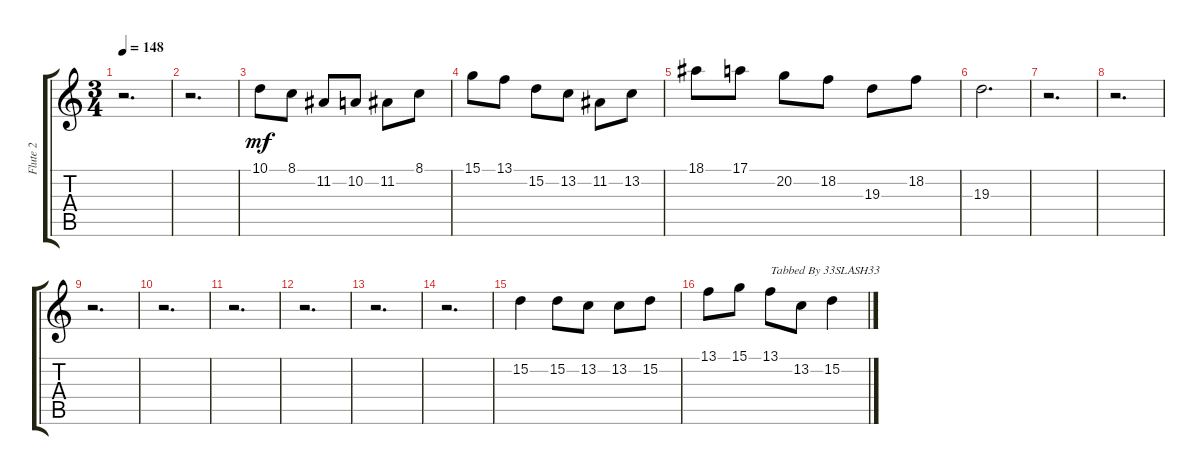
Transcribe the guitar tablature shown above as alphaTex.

\track ("Flute 2" "Flute 2") {instrument flute}
\staff {score tabs}
\tuning (E4 B3 G3 D3 A2 E2) {hide}
\ts (3 4)
\tempo 148
\clef g2
\ks c
r.2{d dy mf} |
r.2{d} |
10.1.8 8.1.8 11.2.8 10.2.8 11.2.8 8.1.8 |
15.1.8 13.1.8 15.2.8 13.2.8 11.2.8 13.2.8 |
18.1.8 17.1.8 20.2.8 18.2.8 19.3.8 18.2.8 |
19.3.2{d} |
r.2{d} |
r.2{d} |
r.2{d} |
r.2{d} |
r.2{d} |
r.2{d} |
r.2{d} |
r.2{d} |
15.2.4 15.2.8 13.2.8 13.2.8 15.2.8 |
13.1.8 15.1.8 13.1.8{txt "Tabbed By 33SLASH33"} 13.2.8 15.2.4
